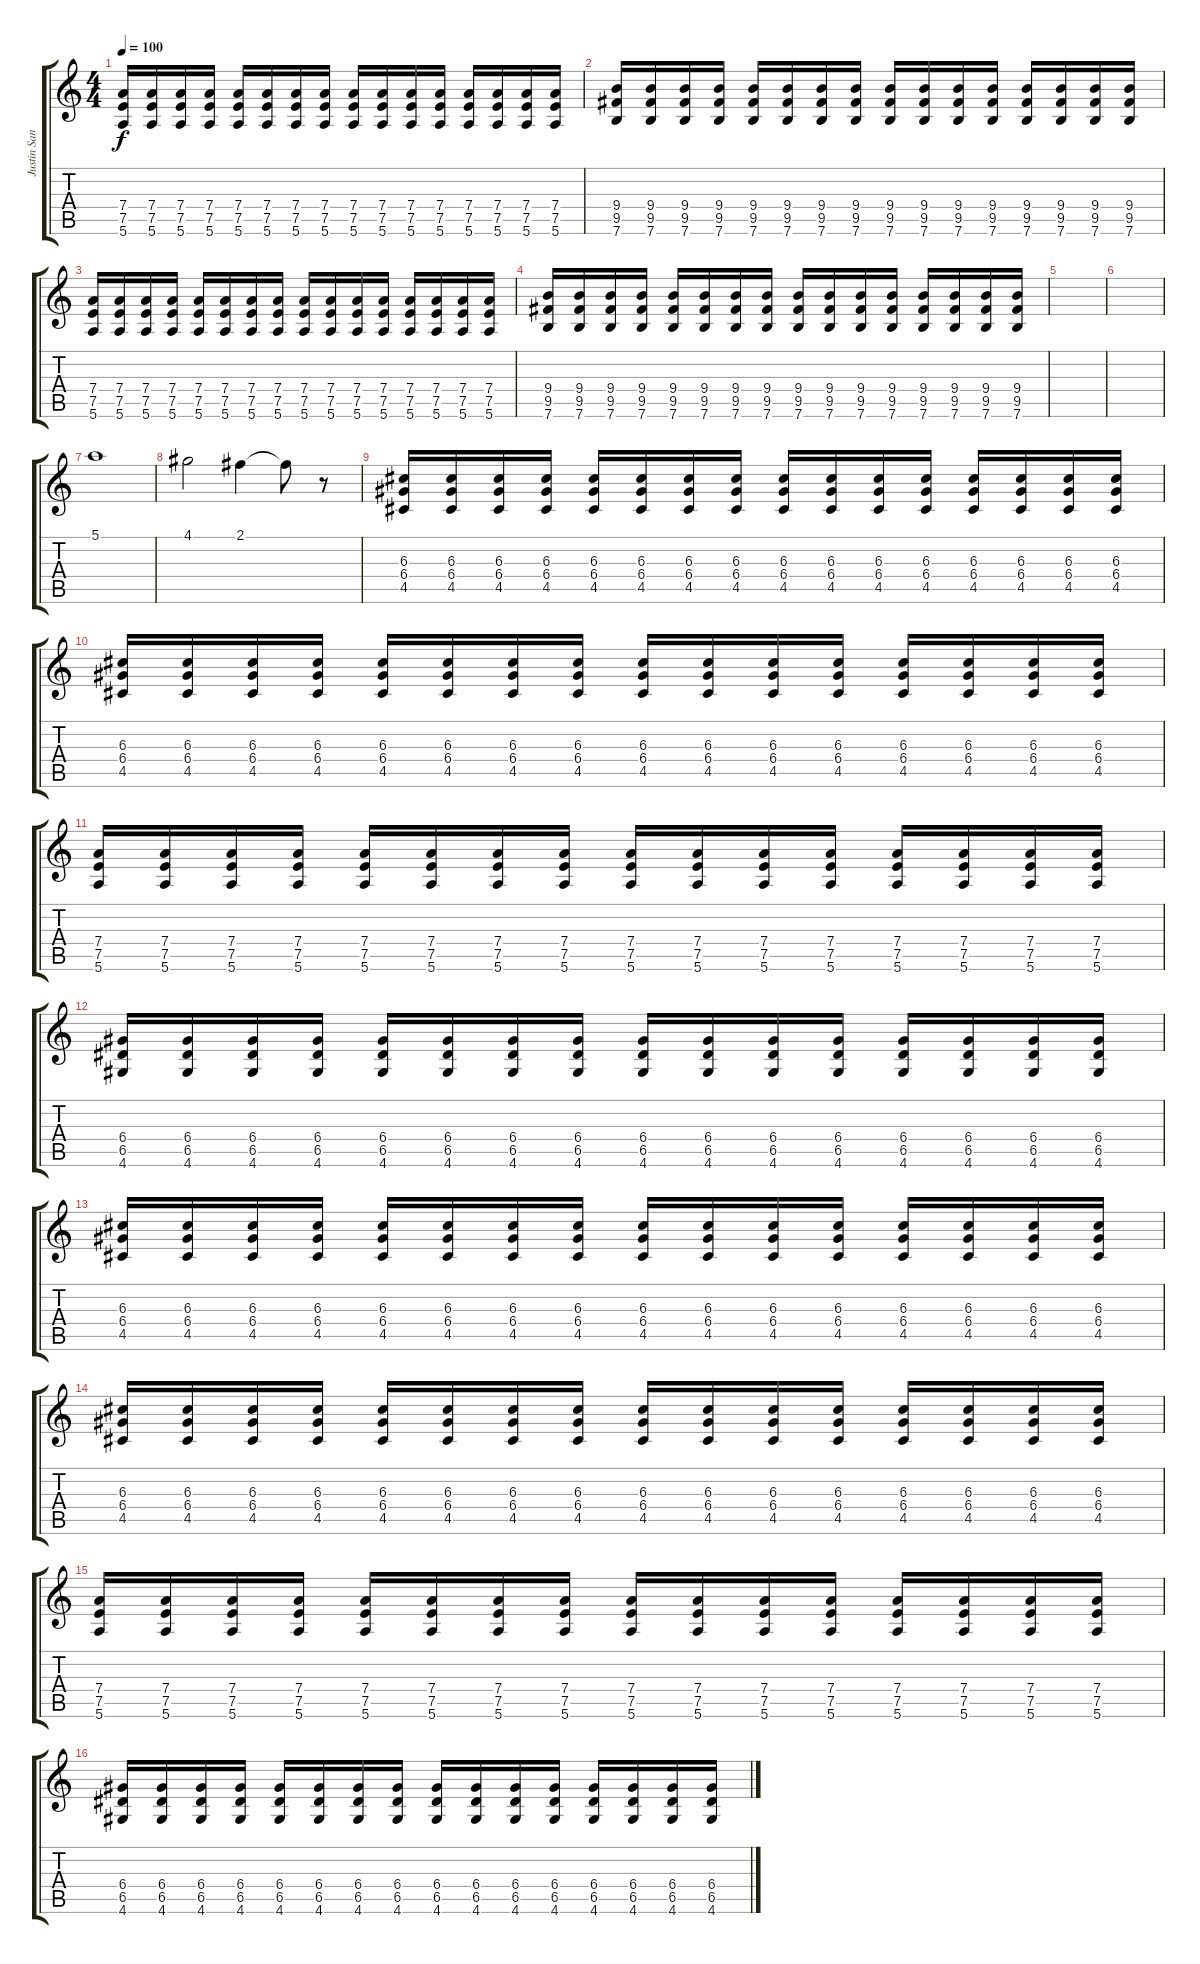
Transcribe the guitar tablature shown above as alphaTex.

\track ("Justin Sane" "Justin San") {instrument distortionguitar}
\staff {score tabs}
\tuning (E4 B3 G3 D3 A2 E2) {hide}
\ts (4 4)
\tempo 100
\clef g2
\ks c
(7.4 7.5 5.6).16{dy f} (7.4 7.5 5.6).16 (7.4 7.5 5.6).16 (7.4 7.5 5.6).16 (7.4 7.5 5.6).16 (7.4 7.5 5.6).16 (7.4 7.5 5.6).16 (7.4 7.5 5.6).16 (7.4 7.5 5.6).16 (7.4 7.5 5.6).16 (7.4 7.5 5.6).16 (7.4 7.5 5.6).16 (7.4 7.5 5.6).16 (7.4 7.5 5.6).16 (7.4 7.5 5.6).16 (7.4 7.5 5.6).16 |
(9.4 9.5 7.6).16 (9.4 9.5 7.6).16 (9.4 9.5 7.6).16 (9.4 9.5 7.6).16 (9.4 9.5 7.6).16 (9.4 9.5 7.6).16 (9.4 9.5 7.6).16 (9.4 9.5 7.6).16 (9.4 9.5 7.6).16 (9.4 9.5 7.6).16 (9.4 9.5 7.6).16 (9.4 9.5 7.6).16 (9.4 9.5 7.6).16 (9.4 9.5 7.6).16 (9.4 9.5 7.6).16 (9.4 9.5 7.6).16 |
(7.4 7.5 5.6).16 (7.4 7.5 5.6).16 (7.4 7.5 5.6).16 (7.4 7.5 5.6).16 (7.4 7.5 5.6).16 (7.4 7.5 5.6).16 (7.4 7.5 5.6).16 (7.4 7.5 5.6).16 (7.4 7.5 5.6).16 (7.4 7.5 5.6).16 (7.4 7.5 5.6).16 (7.4 7.5 5.6).16 (7.4 7.5 5.6).16 (7.4 7.5 5.6).16 (7.4 7.5 5.6).16 (7.4 7.5 5.6).16 |
(9.4 9.5 7.6).16 (9.4 9.5 7.6).16 (9.4 9.5 7.6).16 (9.4 9.5 7.6).16 (9.4 9.5 7.6).16 (9.4 9.5 7.6).16 (9.4 9.5 7.6).16 (9.4 9.5 7.6).16 (9.4 9.5 7.6).16 (9.4 9.5 7.6).16 (9.4 9.5 7.6).16 (9.4 9.5 7.6).16 (9.4 9.5 7.6).16 (9.4 9.5 7.6).16 (9.4 9.5 7.6).16 (9.4 9.5 7.6).16 |
|
|
5.1.1 |
4.1.2 2.1.4 2.1{t}.8 r.8 |
(6.3 6.4 4.5).16 (6.3 6.4 4.5).16 (6.3 6.4 4.5).16 (6.3 6.4 4.5).16 (6.3 6.4 4.5).16 (6.3 6.4 4.5).16 (6.3 6.4 4.5).16 (6.3 6.4 4.5).16 (6.3 6.4 4.5).16 (6.3 6.4 4.5).16 (6.3 6.4 4.5).16 (6.3 6.4 4.5).16 (6.3 6.4 4.5).16 (6.3 6.4 4.5).16 (6.3 6.4 4.5).16 (6.3 6.4 4.5).16 |
(6.3 6.4 4.5).16 (6.3 6.4 4.5).16 (6.3 6.4 4.5).16 (6.3 6.4 4.5).16 (6.3 6.4 4.5).16 (6.3 6.4 4.5).16 (6.3 6.4 4.5).16 (6.3 6.4 4.5).16 (6.3 6.4 4.5).16 (6.3 6.4 4.5).16 (6.3 6.4 4.5).16 (6.3 6.4 4.5).16 (6.3 6.4 4.5).16 (6.3 6.4 4.5).16 (6.3 6.4 4.5).16 (6.3 6.4 4.5).16 |
(7.4 7.5 5.6).16 (7.4 7.5 5.6).16 (7.4 7.5 5.6).16 (7.4 7.5 5.6).16 (7.4 7.5 5.6).16 (7.4 7.5 5.6).16 (7.4 7.5 5.6).16 (7.4 7.5 5.6).16 (7.4 7.5 5.6).16 (7.4 7.5 5.6).16 (7.4 7.5 5.6).16 (7.4 7.5 5.6).16 (7.4 7.5 5.6).16 (7.4 7.5 5.6).16 (7.4 7.5 5.6).16 (7.4 7.5 5.6).16 |
(6.4 6.5 4.6).16 (6.4 6.5 4.6).16 (6.4 6.5 4.6).16 (6.4 6.5 4.6).16 (6.4 6.5 4.6).16 (6.4 6.5 4.6).16 (6.4 6.5 4.6).16 (6.4 6.5 4.6).16 (6.4 6.5 4.6).16 (6.4 6.5 4.6).16 (6.4 6.5 4.6).16 (6.4 6.5 4.6).16 (6.4 6.5 4.6).16 (6.4 6.5 4.6).16 (6.4 6.5 4.6).16 (6.4 6.5 4.6).16 |
(6.3 6.4 4.5).16 (6.3 6.4 4.5).16 (6.3 6.4 4.5).16 (6.3 6.4 4.5).16 (6.3 6.4 4.5).16 (6.3 6.4 4.5).16 (6.3 6.4 4.5).16 (6.3 6.4 4.5).16 (6.3 6.4 4.5).16 (6.3 6.4 4.5).16 (6.3 6.4 4.5).16 (6.3 6.4 4.5).16 (6.3 6.4 4.5).16 (6.3 6.4 4.5).16 (6.3 6.4 4.5).16 (6.3 6.4 4.5).16 |
(6.3 6.4 4.5).16 (6.3 6.4 4.5).16 (6.3 6.4 4.5).16 (6.3 6.4 4.5).16 (6.3 6.4 4.5).16 (6.3 6.4 4.5).16 (6.3 6.4 4.5).16 (6.3 6.4 4.5).16 (6.3 6.4 4.5).16 (6.3 6.4 4.5).16 (6.3 6.4 4.5).16 (6.3 6.4 4.5).16 (6.3 6.4 4.5).16 (6.3 6.4 4.5).16 (6.3 6.4 4.5).16 (6.3 6.4 4.5).16 |
(7.4 7.5 5.6).16 (7.4 7.5 5.6).16 (7.4 7.5 5.6).16 (7.4 7.5 5.6).16 (7.4 7.5 5.6).16 (7.4 7.5 5.6).16 (7.4 7.5 5.6).16 (7.4 7.5 5.6).16 (7.4 7.5 5.6).16 (7.4 7.5 5.6).16 (7.4 7.5 5.6).16 (7.4 7.5 5.6).16 (7.4 7.5 5.6).16 (7.4 7.5 5.6).16 (7.4 7.5 5.6).16 (7.4 7.5 5.6).16 |
(6.4 6.5 4.6).16 (6.4 6.5 4.6).16 (6.4 6.5 4.6).16 (6.4 6.5 4.6).16 (6.4 6.5 4.6).16 (6.4 6.5 4.6).16 (6.4 6.5 4.6).16 (6.4 6.5 4.6).16 (6.4 6.5 4.6).16 (6.4 6.5 4.6).16 (6.4 6.5 4.6).16 (6.4 6.5 4.6).16 (6.4 6.5 4.6).16 (6.4 6.5 4.6).16 (6.4 6.5 4.6).16 (6.4 6.5 4.6).16
